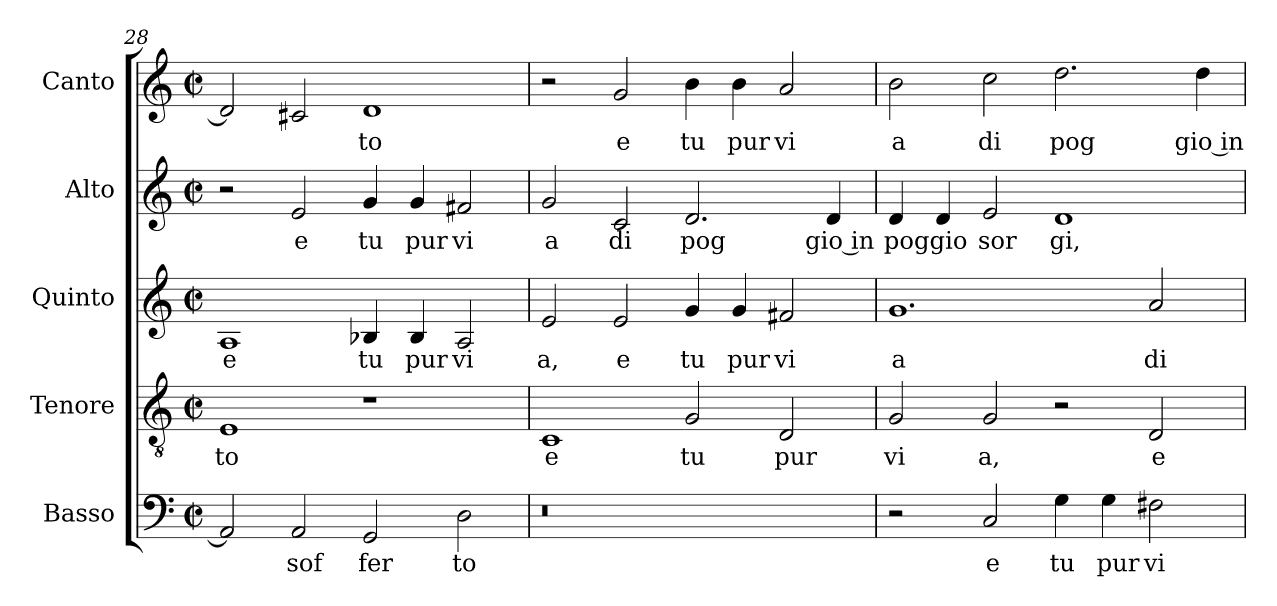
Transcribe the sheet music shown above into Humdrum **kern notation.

**kern	**text	**kern	**text	**kern	**text	**kern	**text	**kern	**text
*part5	*part5	*part4	*part4	*part3	*part3	*part2	*part2	*part1	*part1
*staff5	*staff5	*staff4	*staff4	*staff3	*staff3	*staff2	*staff2	*staff1	*staff1
*I"Basso	*	*I"Tenore	*	*I"Quinto	*	*I"Alto	*	*I"Canto	*
*clefF4	*	*clefGv2	*	*clefG2	*	*clefG2	*	*clefG2	*
*M2/2	*	*M2/2	*	*M2/2	*	*M2/2	*	*M2/2	*
*met(c|)	*	*met(c|)	*	*met(c|)	*	*met(c|)	*	*met(c|)	*
=28	=28	=28	=28	=28	=28	=28	=28	=28	=28
!	!	!	!LO:LY:b:cj	!	!LO:LY:b:cj	!	!	!	!
2AA/]	.	1E	to	1A	e	2r	.	2d/]	.
!	!LO:LY:b:cj	!	!	!	!	!	!LO:LY:b:cj	!	!
2AA/	sof	.	.	.	.	2e/	e	2c#X/	.
!	!LO:LY:b:cj	!	!	!	!LO:LY:b:cj	!	!LO:LY:b:cj	!	!LO:LY:b:cj
2GG/	fer	1r	.	4B-X/	tu	4g/	tu	1d	to
!	!	!	!	!	!LO:LY:b:cj	!	!LO:LY:b:cj	!	!
.	.	.	.	4B-/	pur	4g/	pur	.	.
!	!LO:LY:b:cj	!	!	!	!LO:LY:b:cj	!	!LO:LY:b:cj	!	!
2D\	to	.	.	2A/	vi	2f#X/	vi	.	.
=29	=29	=29	=29	=29	=29	=29	=29	=29	=29
!	!	!	!LO:LY:b:cj	!	!LO:LY:b:cj	!	!LO:LY:b:cj	!	!
0r	.	1C	e	2e/	a,	2g/	a	2r	.
!	!	!	!	!	!LO:LY:b:cj	!	!LO:LY:b:cj	!	!LO:LY:b:cj
.	.	.	.	2e/	e	2c/	di	2g/	e
!	!	!	!LO:LY:b:cj	!	!LO:LY:b:cj	!	!LO:LY:b:cj	!	!LO:LY:b:cj
.	.	2G/	tu	4g/	tu	2.d/	pog	4b\	tu
!	!	!	!	!	!LO:LY:b:cj	!	!	!	!LO:LY:b:cj
.	.	.	.	4g/	pur	.	.	4b\	pur
!	!	!	!LO:LY:b:cj	!	!LO:LY:b:cj	!	!	!	!LO:LY:b:cj
.	.	2D/	pur	2f#X/	vi	.	.	2a/	vi
!	!	!	!	!	!	!	!LO:LY:b:rj	!	!
.	.	.	.	.	.	4d/	gio in	.	.
=30	=30	=30	=30	=30	=30	=30	=30	=30	=30
!	!	!	!LO:LY:b:cj	!	!LO:LY:b:cj	!	!LO:LY:b:cj	!	!LO:LY:b:cj
2r	.	2G/	vi	1.g	a	4d/	poggio	2b\	a
.	.	.	.	.	.	4d/	.	.	.
!	!LO:LY:b:cj	!	!LO:LY:b:cj	!	!	!	!LO:LY:b:cj	!	!LO:LY:b:cj
2C/	e	2G/	a,	.	.	2e/	sor	2cc\	di
!	!LO:LY:b:cj	!	!	!	!	!	!LO:LY:b:cj	!	!LO:LY:b:cj
4G\	tu	2r	.	.	.	1d	gi,	2.dd\	pog
!	!LO:LY:b:cj	!	!	!	!	!	!	!	!
4G\	pur	.	.	.	.	.	.	.	.
!	!LO:LY:b:cj	!	!LO:LY:b:cj	!	!LO:LY:b:cj	!	!	!	!
2F#X\	vi	2D/	e	2a/	di	.	.	.	.
!	!	!	!	!	!	!	!	!	!LO:LY:b:rj
.	.	.	.	.	.	.	.	4dd\	gio in
=	=	=	=	=	=	=	=	=	=
*-	*-	*-	*-	*-	*-	*-	*-	*-	*-
